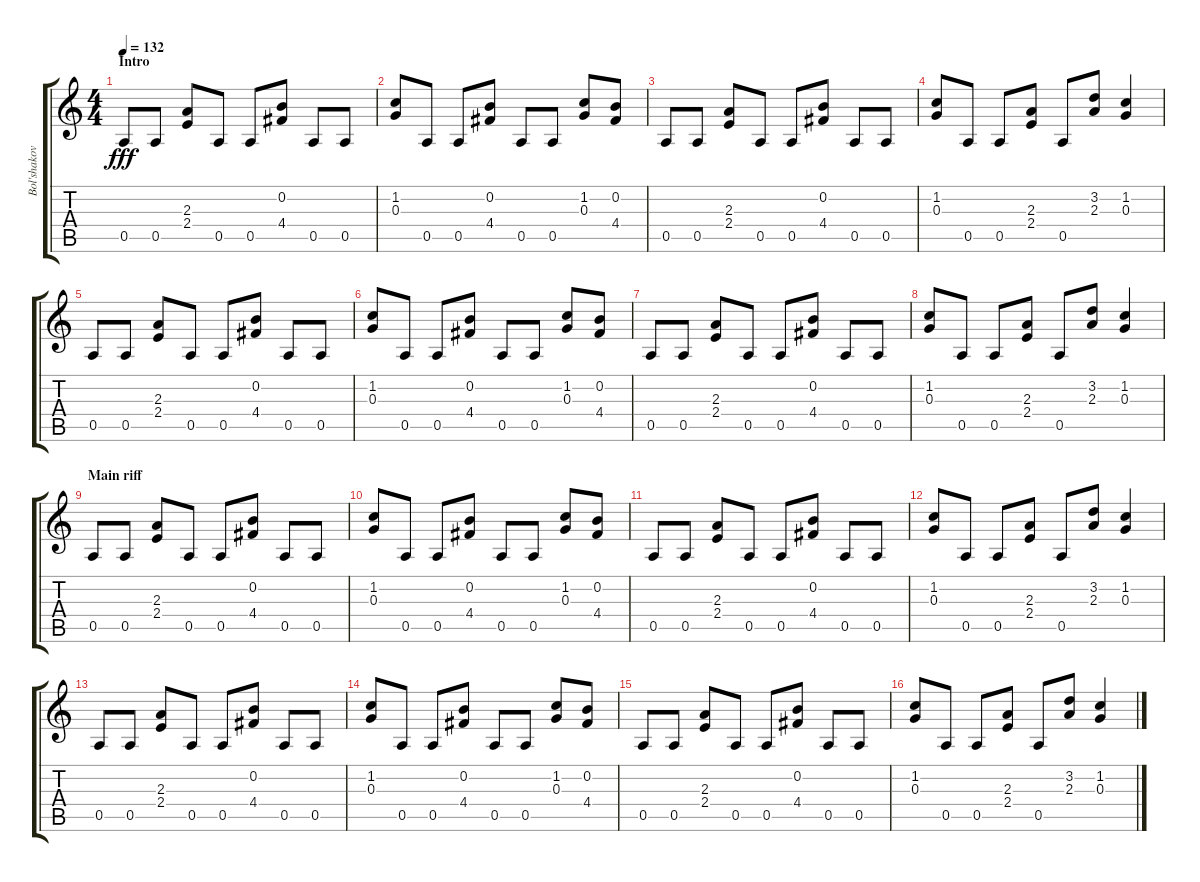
\track ("Bol'shakov" "Bol'shakov") {instrument distortionguitar}
\staff {score tabs}
\tuning (E4 B3 G3 D3 A2 E2) {hide}
\ts (4 4)
\section ("" "Intro")
\tempo 132
\clef g2
\ks c
0.5.8{dy fff volume 14 instrument distortionguitar} 0.5.8 (2.3 2.4).8 0.5.8 0.5.8 (0.2 4.4).8 0.5.8 0.5.8 |
(1.2 0.3).8 0.5.8 0.5.8 (0.2 4.4).8 0.5.8 0.5.8 (1.2 0.3).8 (0.2 4.4).8 |
0.5.8 0.5.8 (2.3 2.4).8 0.5.8 0.5.8 (0.2 4.4).8 0.5.8 0.5.8 |
(1.2 0.3).8 0.5.8 0.5.8 (2.3 2.4).8 0.5.8 (3.2 2.3).8 (1.2 0.3).4 |
0.5.8{volume 13 balance 9} 0.5.8 (2.3 2.4).8 0.5.8 0.5.8 (0.2 4.4).8 0.5.8 0.5.8 |
(1.2 0.3).8 0.5.8 0.5.8 (0.2 4.4).8 0.5.8 0.5.8 (1.2 0.3).8 (0.2 4.4).8 |
0.5.8 0.5.8 (2.3 2.4).8 0.5.8 0.5.8 (0.2 4.4).8 0.5.8 0.5.8 |
(1.2 0.3).8 0.5.8 0.5.8 (2.3 2.4).8 0.5.8 (3.2 2.3).8 (1.2 0.3).4 |
\section ("" "Main riff")
0.5.8 0.5.8 (2.3 2.4).8 0.5.8 0.5.8 (0.2 4.4).8 0.5.8 0.5.8 |
(1.2 0.3).8 0.5.8 0.5.8 (0.2 4.4).8 0.5.8 0.5.8 (1.2 0.3).8 (0.2 4.4).8 |
0.5.8 0.5.8 (2.3 2.4).8 0.5.8 0.5.8 (0.2 4.4).8 0.5.8 0.5.8 |
(1.2 0.3).8 0.5.8 0.5.8 (2.3 2.4).8 0.5.8 (3.2 2.3).8 (1.2 0.3).4 |
0.5.8 0.5.8 (2.3 2.4).8 0.5.8 0.5.8 (0.2 4.4).8 0.5.8 0.5.8 |
(1.2 0.3).8 0.5.8 0.5.8 (0.2 4.4).8 0.5.8 0.5.8 (1.2 0.3).8 (0.2 4.4).8 |
0.5.8 0.5.8 (2.3 2.4).8 0.5.8 0.5.8 (0.2 4.4).8 0.5.8 0.5.8 |
(1.2 0.3).8 0.5.8 0.5.8 (2.3 2.4).8 0.5.8 (3.2 2.3).8 (1.2 0.3).4
